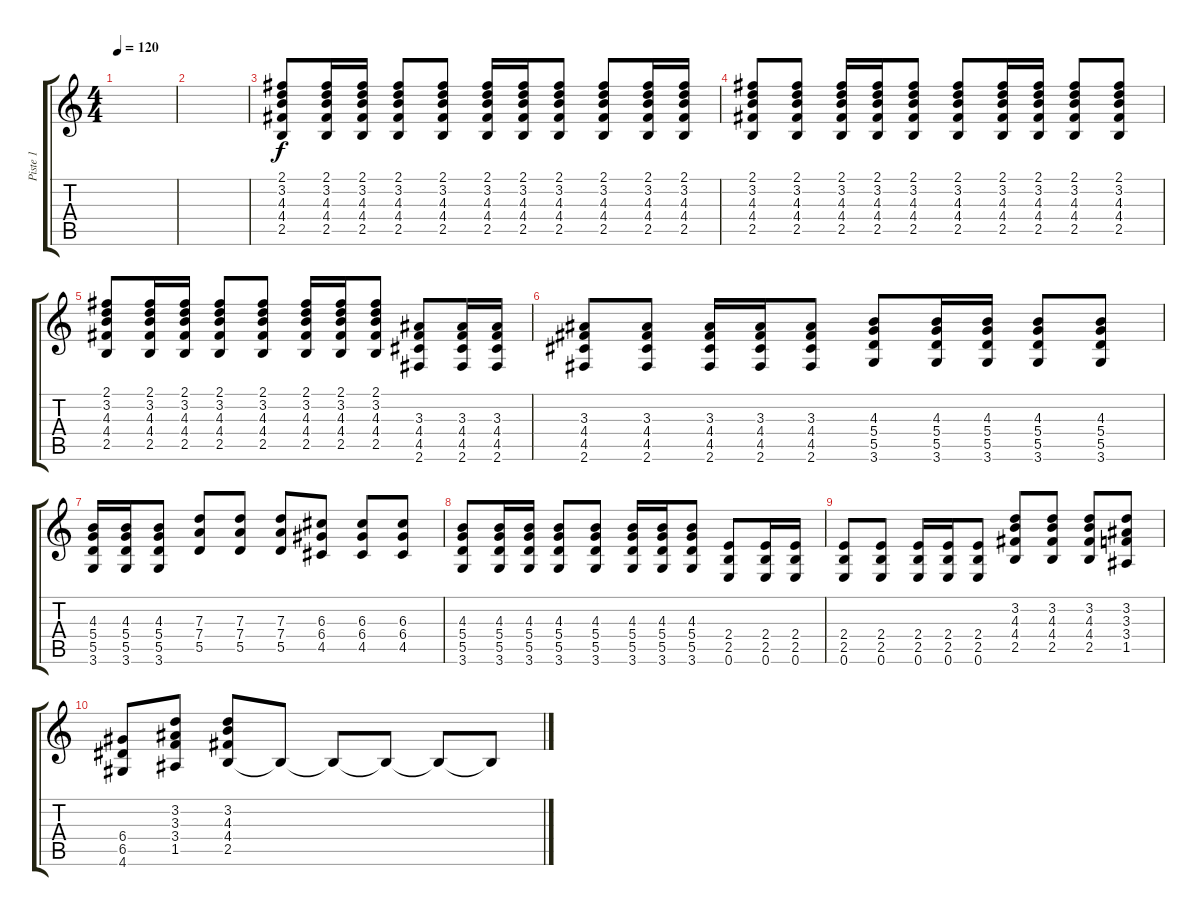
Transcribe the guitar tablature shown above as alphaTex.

\track ("Piste 1" "Piste 1") {instrument acousticguitarnylon}
\staff {score tabs}
\tuning (E4 B3 G3 D3 A2 E2) {hide}
\ts (4 4)
\tempo 120
\clef g2
\ks c
|
|
(2.1 3.2 4.3 4.4 2.5).8 (2.1 3.2 4.3 4.4 2.5).16 (2.1 3.2 4.3 4.4 2.5).16 (2.1 3.2 4.3 4.4 2.5).8 (2.1 3.2 4.3 4.4 2.5).8 (2.1 3.2 4.3 4.4 2.5).16 (2.1 3.2 4.3 4.4 2.5).16 (2.1 3.2 4.3 4.4 2.5).8 (2.1 3.2 4.3 4.4 2.5).8 (2.1 3.2 4.3 4.4 2.5).16 (2.1 3.2 4.3 4.4 2.5).16 |
(2.1 3.2 4.3 4.4 2.5).8 (2.1 3.2 4.3 4.4 2.5).8 (2.1 3.2 4.3 4.4 2.5).16 (2.1 3.2 4.3 4.4 2.5).16 (2.1 3.2 4.3 4.4 2.5).8 (2.1 3.2 4.3 4.4 2.5).8 (2.1 3.2 4.3 4.4 2.5).16 (2.1 3.2 4.3 4.4 2.5).16 (2.1 3.2 4.3 4.4 2.5).8 (2.1 3.2 4.3 4.4 2.5).8 |
(2.1 3.2 4.3 4.4 2.5).8 (2.1 3.2 4.3 4.4 2.5).16 (2.1 3.2 4.3 4.4 2.5).16 (2.1 3.2 4.3 4.4 2.5).8 (2.1 3.2 4.3 4.4 2.5).8 (2.1 3.2 4.3 4.4 2.5).16 (2.1 3.2 4.3 4.4 2.5).16 (2.1 3.2 4.3 4.4 2.5).8 (3.3 4.4 4.5 2.6).8 (3.3 4.4 4.5 2.6).16 (3.3 4.4 4.5 2.6).16 |
(3.3 4.4 4.5 2.6).8 (3.3 4.4 4.5 2.6).8 (3.3 4.4 4.5 2.6).16 (3.3 4.4 4.5 2.6).16 (3.3 4.4 4.5 2.6).8 (4.3 5.4 5.5 3.6).8 (4.3 5.4 5.5 3.6).16 (4.3 5.4 5.5 3.6).16 (4.3 5.4 5.5 3.6).8 (4.3 5.4 5.5 3.6).8 |
(4.3 5.4 5.5 3.6).16 (4.3 5.4 5.5 3.6).16 (4.3 5.4 5.5 3.6).8 (7.3 7.4 5.5).8 (7.3 7.4 5.5).8 (7.3 7.4 5.5).8 (6.3 6.4 4.5).8 (6.3 6.4 4.5).8 (6.3 6.4 4.5).8 |
(4.3 5.4 5.5 3.6).8 (4.3 5.4 5.5 3.6).16 (4.3 5.4 5.5 3.6).16 (4.3 5.4 5.5 3.6).8 (4.3 5.4 5.5 3.6).8 (4.3 5.4 5.5 3.6).16 (4.3 5.4 5.5 3.6).16 (4.3 5.4 5.5 3.6).8 (2.4 2.5 0.6).8 (2.4 2.5 0.6).16 (2.4 2.5 0.6).16 |
(2.4 2.5 0.6).8 (2.4 2.5 0.6).8 (2.4 2.5 0.6).16 (2.4 2.5 0.6).16 (2.4 2.5 0.6).8 (3.2 4.3 4.4 2.5).8 (3.2 4.3 4.4 2.5).8 (3.2 4.3 4.4 2.5).8 (3.2 3.3 3.4 1.5).8 |
(6.4 6.5 4.6).8 (3.2 3.3 3.4 1.5).8 (3.2 4.3 4.4 2.5).8 2.5{t}.8 2.5{t}.8 2.5{t}.8 2.5{t}.8 2.5{t}.8
